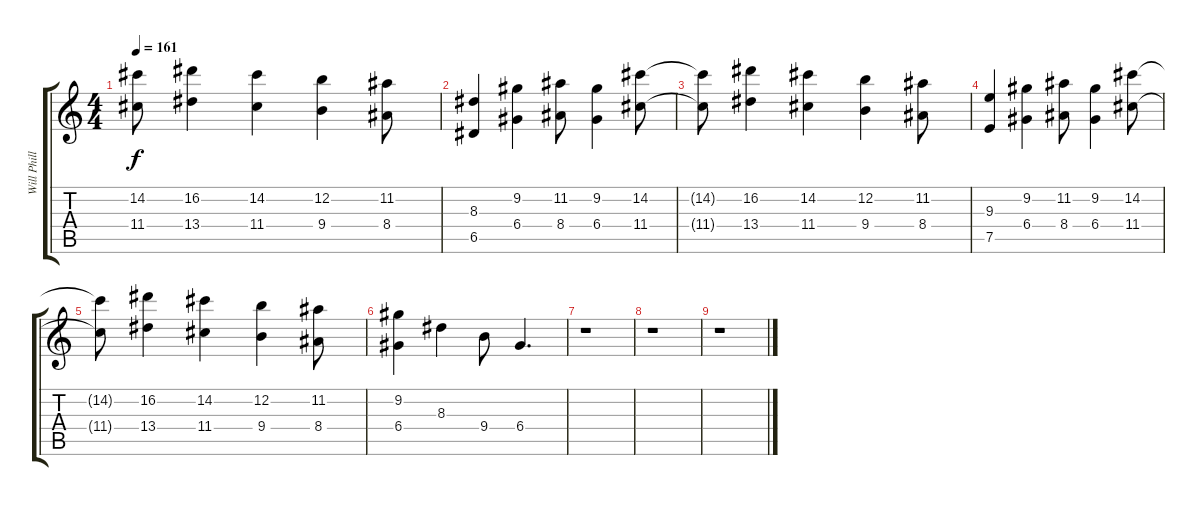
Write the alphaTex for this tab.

\track ("Will Phillipson (Studio Guitar)" "Will Phill") {instrument distortionguitar}
\staff {score tabs}
\tuning (E4 B3 G3 D3 A2 D2) {hide}
\ts (4 4)
\tempo 161
\clef g2
\ks c
(14.2{t} 11.4{t}).8{dy f} (16.2 13.4).4 (14.2 11.4).4 (12.2 9.4).4 (11.2 8.4).8 |
(8.3 6.5).4 (9.2 6.4).4 (11.2 8.4).8 (9.2 6.4).4 (14.2 11.4).8 |
(14.2{t} 11.4{t}).8 (16.2 13.4).4 (14.2 11.4).4 (12.2 9.4).4 (11.2 8.4).8 |
(9.3 7.5).4 (9.2 6.4).4 (11.2 8.4).8 (9.2 6.4).4 (14.2 11.4).8 |
(14.2{t} 11.4{t}).8 (16.2 13.4).4 (14.2 11.4).4 (12.2 9.4).4 (11.2 8.4).8 |
(9.2 6.4).4 8.3.4 9.4.8 6.4.4{d} |
r.1 |
r.1 |
r.1
